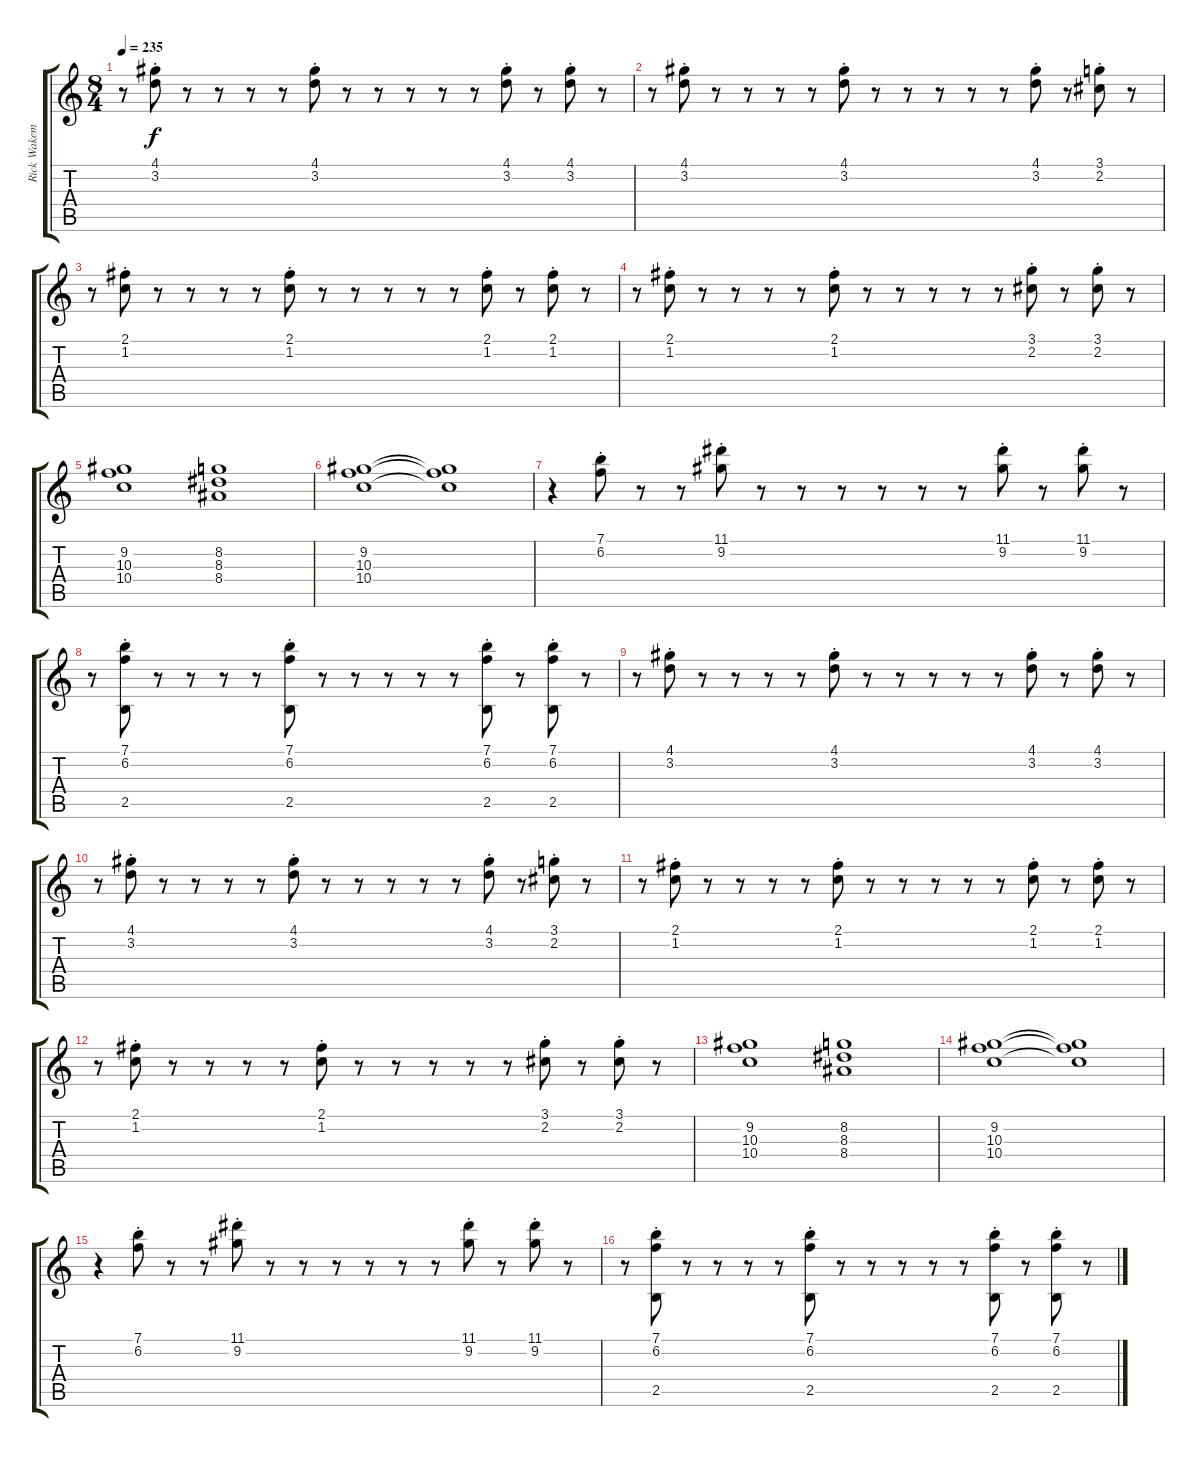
\track ("Rick Wakeman (Hammond)" "Rick Wakem") {instrument drawbarorgan}
\staff {score tabs}
\tuning (E5 B4 G4 D4 A3 E3) {hide}
\ts (8 4)
\tempo 235
\clef g2
\ks c
r.8{dy f instrument drawbarorgan} (4.1{st} 3.2{st}).8 r.8 r.8 r.8 r.8 (4.1{st} 3.2{st}).8 r.8 r.8 r.8 r.8 r.8 (4.1{st} 3.2{st}).8 r.8 (4.1{st} 3.2{st}).8 r.8 |
r.8 (4.1{st} 3.2{st}).8 r.8 r.8 r.8 r.8 (4.1{st} 3.2{st}).8 r.8 r.8 r.8 r.8 r.8 (4.1{st} 3.2{st}).8 r.8 (3.1{st} 2.2{st}).8 r.8 |
r.8 (2.1{st} 1.2{st}).8 r.8 r.8 r.8 r.8 (2.1{st} 1.2{st}).8 r.8 r.8 r.8 r.8 r.8 (2.1{st} 1.2{st}).8 r.8 (2.1{st} 1.2{st}).8 r.8 |
r.8 (2.1{st} 1.2{st}).8 r.8 r.8 r.8 r.8 (2.1{st} 1.2{st}).8 r.8 r.8 r.8 r.8 r.8 (3.1{st} 2.2{st}).8 r.8 (3.1{st} 2.2{st}).8 r.8 |
(9.2 10.3 10.4).1 (8.2 8.3 8.4).1 |
(9.2 10.3 10.4).1 (9.2{t} 10.3{t} 10.4{t}).1 |
r.4 (7.1{st} 6.2{st}).8 r.8 r.8 (11.1{st} 9.2{st}).8 r.8 r.8 r.8 r.8 r.8 r.8 (11.1{st} 9.2{st}).8 r.8 (11.1{st} 9.2{st}).8 r.8 |
r.8 (7.1{st} 6.2{st} 2.5{st}).8 r.8 r.8 r.8 r.8 (7.1{st} 6.2{st} 2.5{st}).8 r.8 r.8 r.8 r.8 r.8 (7.1{st} 6.2{st} 2.5{st}).8 r.8 (7.1{st} 6.2{st} 2.5{st}).8 r.8 |
r.8 (4.1{st} 3.2{st}).8 r.8 r.8 r.8 r.8 (4.1{st} 3.2{st}).8 r.8 r.8 r.8 r.8 r.8 (4.1{st} 3.2{st}).8 r.8 (4.1{st} 3.2{st}).8 r.8 |
r.8 (4.1{st} 3.2{st}).8 r.8 r.8 r.8 r.8 (4.1{st} 3.2{st}).8 r.8 r.8 r.8 r.8 r.8 (4.1{st} 3.2{st}).8 r.8 (3.1{st} 2.2{st}).8 r.8 |
r.8 (2.1{st} 1.2{st}).8 r.8 r.8 r.8 r.8 (2.1{st} 1.2{st}).8 r.8 r.8 r.8 r.8 r.8 (2.1{st} 1.2{st}).8 r.8 (2.1{st} 1.2{st}).8 r.8 |
r.8 (2.1{st} 1.2{st}).8 r.8 r.8 r.8 r.8 (2.1{st} 1.2{st}).8 r.8 r.8 r.8 r.8 r.8 (3.1{st} 2.2{st}).8 r.8 (3.1{st} 2.2{st}).8 r.8 |
(9.2 10.3 10.4).1 (8.2 8.3 8.4).1 |
(9.2 10.3 10.4).1 (9.2{t} 10.3{t} 10.4{t}).1 |
r.4 (7.1{st} 6.2{st}).8 r.8 r.8 (11.1{st} 9.2{st}).8 r.8 r.8 r.8 r.8 r.8 r.8 (11.1{st} 9.2{st}).8 r.8 (11.1{st} 9.2{st}).8 r.8 |
r.8 (7.1{st} 6.2{st} 2.5{st}).8 r.8 r.8 r.8 r.8 (7.1{st} 6.2{st} 2.5{st}).8 r.8 r.8 r.8 r.8 r.8 (7.1{st} 6.2{st} 2.5{st}).8 r.8 (7.1{st} 6.2{st} 2.5{st}).8 r.8
